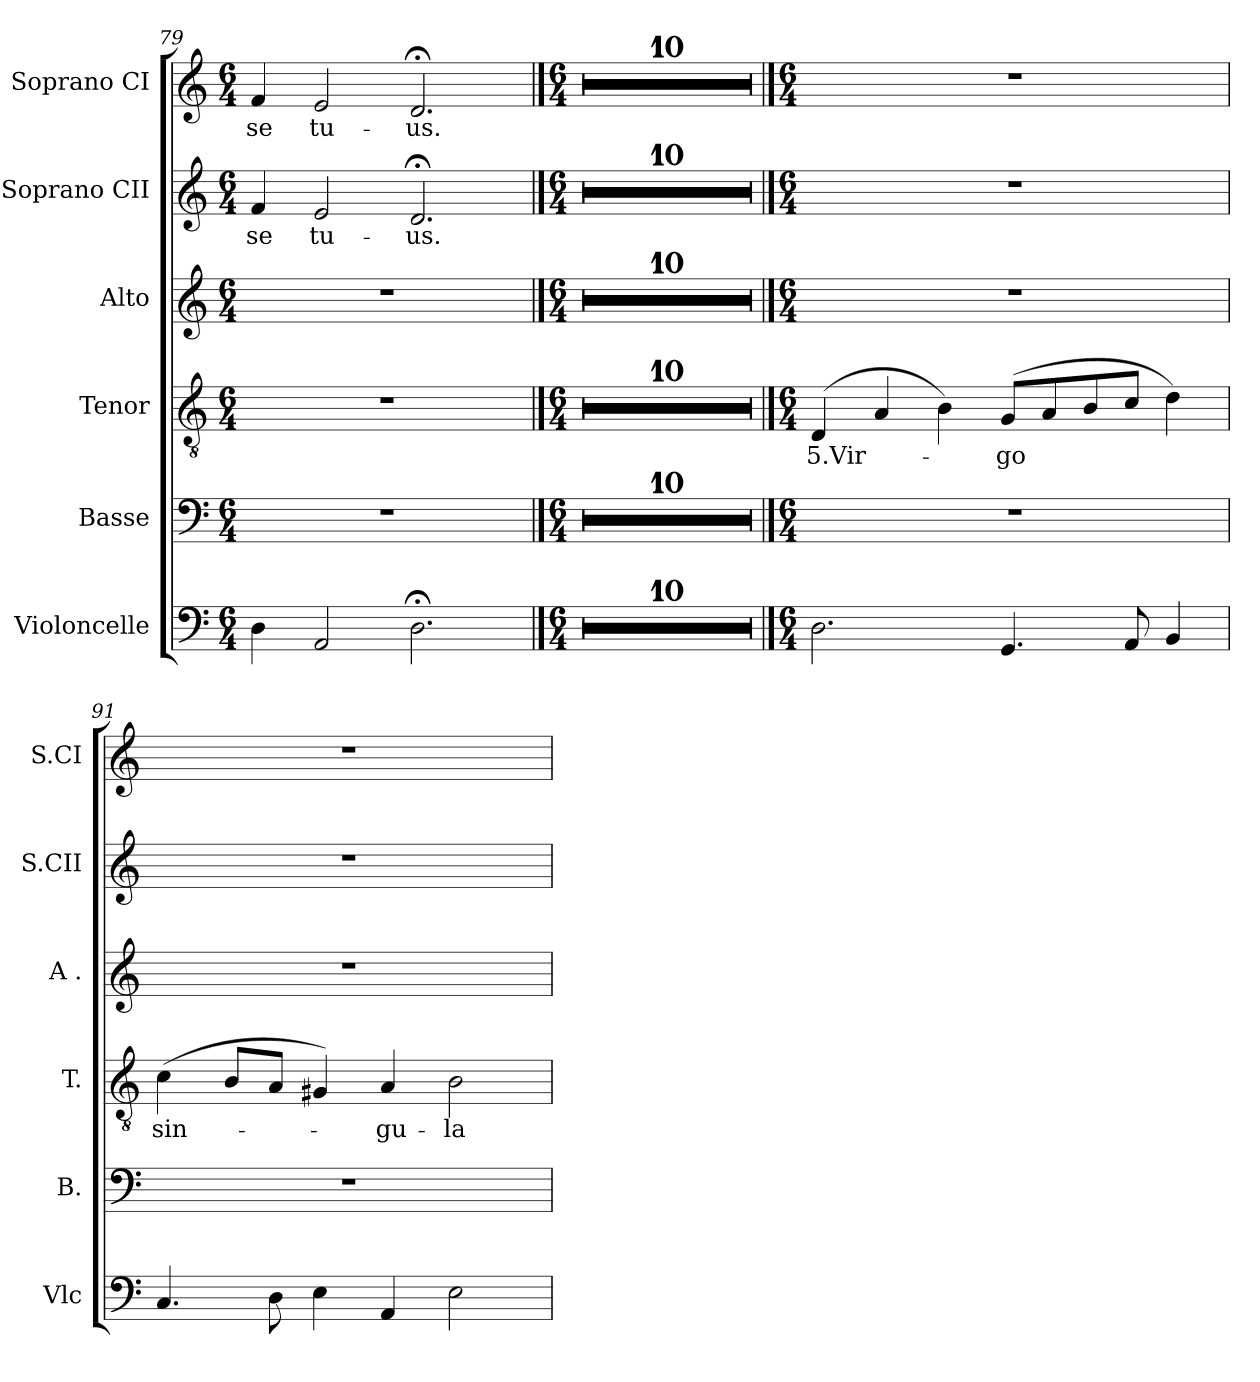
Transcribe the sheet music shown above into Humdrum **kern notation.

**kern	**kern	**kern	**text	**kern	**kern	**text	**kern	**text
*part6	*part5	*part4	*part4	*part3	*part2	*part2	*part1	*part1
*staff6	*staff5	*staff4	*staff4	*staff3	*staff2	*staff2	*staff1	*staff1
*I"Violoncelle	*I"Basse	*I"Tenor	*	*I"Alto	*I"Soprano CII	*	*I"Soprano CI	*
*I'Vlc	*I'B.	*I'T.	*	*I'A .	*I'S.CII	*	*I'S.CI	*
*clefF4	*clefF4	*clefGv2	*	*clefG2	*clefG2	*	*clefG2	*
*k[]	*k[]	*k[]	*	*k[]	*k[]	*	*k[]	*
*M6/4	*M6/4	*M6/4	*	*M6/4	*M6/4	*	*M6/4	*
=79	=79	=79	=79	=79	=79	=79	=79	=79
!	!	!	!	!	!	!LO:LY:b	!	!LO:LY:b
4D\	1.r	1.r	.	1.r	4f/	-se	4f/	-se
!	!	!	!	!	!	!LO:LY:b	!	!LO:LY:b
2AA/	.	.	.	.	2e/	tu-	2e/	tu-
!	!	!	!	!	!	!LO:LY:b	!	!LO:LY:b
2.D;<\	.	.	.	.	2.d;</	-us.	2.d;</	-us.
!!LO:LB:g=z
==80	==80	==80	==80	==80	==80	==80	==80	==80
*M6/4	*M6/4	*M6/4	*	*M6/4	*M6/4	*	*M6/4	*
1.r	1.r	1.r	.	1.r	1.r	.	1.r	.
=81	=81	=81	=81	=81	=81	=81	=81	=81
1.r	1.r	1.r	.	1.r	1.r	.	1.r	.
=82	=82	=82	=82	=82	=82	=82	=82	=82
1.r	1.r	1.r	.	1.r	1.r	.	1.r	.
=83	=83	=83	=83	=83	=83	=83	=83	=83
1.r	1.r	1.r	.	1.r	1.r	.	1.r	.
=84	=84	=84	=84	=84	=84	=84	=84	=84
1.r	1.r	1.r	.	1.r	1.r	.	1.r	.
=85	=85	=85	=85	=85	=85	=85	=85	=85
1.r	1.r	1.r	.	1.r	1.r	.	1.r	.
=86	=86	=86	=86	=86	=86	=86	=86	=86
1.r	1.r	1.r	.	1.r	1.r	.	1.r	.
=87	=87	=87	=87	=87	=87	=87	=87	=87
1.r	1.r	1.r	.	1.r	1.r	.	1.r	.
=88	=88	=88	=88	=88	=88	=88	=88	=88
1.r	1.r	1.r	.	1.r	1.r	.	1.r	.
=89	=89	=89	=89	=89	=89	=89	=89	=89
1.r	1.r	1.r	.	1.r	1.r	.	1.r	.
!!LO:PB:g=z
==90	==90	==90	==90	==90	==90	==90	==90	==90
*M6/4	*M6/4	*M6/4	*	*M6/4	*M6/4	*	*M6/4	*
!	!	!	!LO:LY:b	!	!	!	!	!
2.D\	1.r	(<4D/	5.Vir-	1.r	1.r	.	1.r	.
.	.	4A/	.	.	.	.	.	.
.	.	4B\)	.	.	.	.	.	.
!	!	!	!LO:LY:b	!	!	!	!	!
4.GG/	.	(8G/L	-go	.	.	.	.	.
.	.	8A/	.	.	.	.	.	.
.	.	8B/	.	.	.	.	.	.
8AA/	.	8c/J	.	.	.	.	.	.
4BB/	.	4d\)	.	.	.	.	.	.
=91	=91	=91	=91	=91	=91	=91	=91	=91
!	!	!	!LO:LY:b	!	!	!	!	!
4.C/	1.r	(4c\	sin-	1.r	1.r	.	1.r	.
.	.	8B/L	.	.	.	.	.	.
8D\	.	8A/J	.	.	.	.	.	.
4E\	.	4G#X/)	.	.	.	.	.	.
!	!	!	!LO:LY:b	!	!	!	!	!
4AA/	.	4A/	-gu-	.	.	.	.	.
!	!	!	!LO:LY:b	!	!	!	!	!
2E\	.	2B\	-la-	.	.	.	.	.
=	=	=	=	=	=	=	=	=
*-	*-	*-	*-	*-	*-	*-	*-	*-
